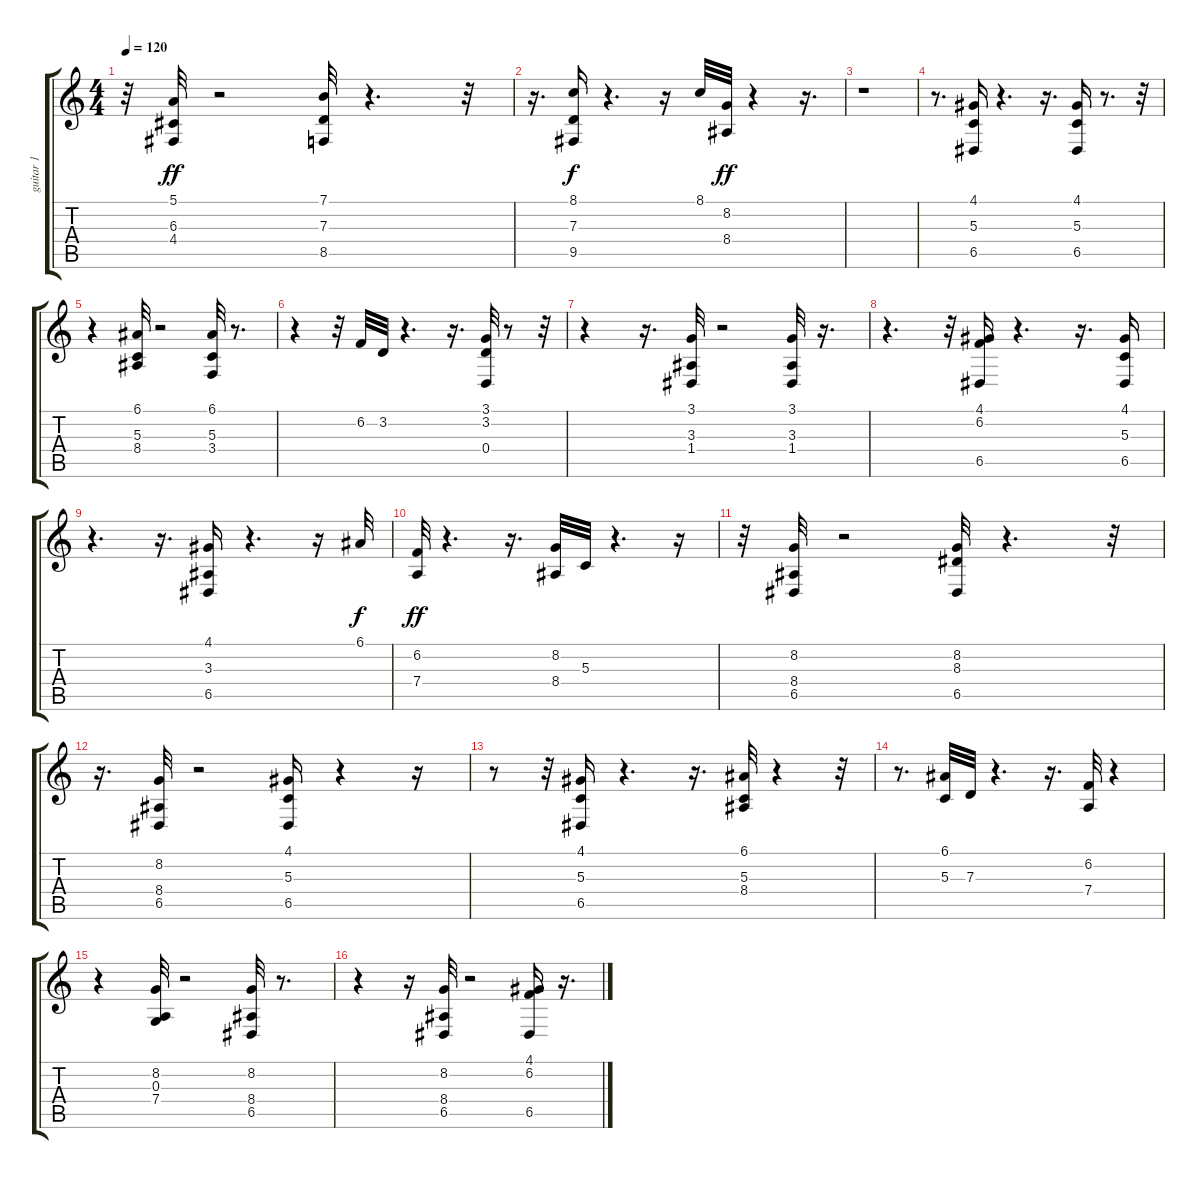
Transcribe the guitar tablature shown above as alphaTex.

\track ("guitar 1" "guitar 1") {instrument acousticgrandpiano}
\staff {score tabs}
\tuning (E4 B3 G3 D3 A2 E2) {hide}
\ts (4 4)
\tempo 120
\clef g2
\ks c
r.32{dy ff} (5.1 6.3 4.4).32 r.2 (7.1 7.3 8.5).32 r.4{d} r.32 |
r.16{d} (8.1 7.3 9.5).16{dy f} r.4{d} r.16 8.1.32 (8.2 8.4).32{dy ff} r.4 r.16{d} |
r.1 |
r.8{d} (4.1 5.3 6.5).16 r.4{d} r.16{d} (4.1 5.3 6.5).16 r.8{d} r.32 |
r.4 (6.1 5.3 8.4).32 r.2 (6.1 5.3 3.4).32 r.8{d} |
r.4 r.32 6.2.32 3.2.32 r.4{d} r.16{d} (3.1 3.2 0.4).32 r.8 r.32 |
r.4 r.16{d} (3.1 3.3 1.4).32 r.2 (3.1 3.3 1.4).32 r.16{d} |
r.4{d} r.32 (4.1 6.2 6.5).16 r.4{d} r.16{d} (4.1 5.3 6.5).16 |
r.4{d} r.16{d} (4.1 3.3 6.5).16 r.4{d} r.16 6.1.32{dy f} |
(6.2 7.4).32{dy ff} r.4{d} r.16{d} (8.2 8.4).32 5.3.32 r.4{d} r.16 |
r.32 (8.2 8.4 6.5).32 r.2 (8.2 8.3 6.5).32 r.4{d} r.32 |
r.16{d} (8.2 8.4 6.5).32 r.2 (4.1 5.3 6.5).16 r.4 r.16 |
r.8 r.32 (4.1 5.3 6.5).16 r.4{d} r.16{d} (6.1 5.3 8.4).32 r.4 r.32 |
r.8{d} (6.1 5.3).32 7.3.32 r.4{d} r.16{d} (6.2 7.4).32 r.4 |
r.4 (8.2 0.3 7.4).32 r.2 (8.2 8.4 6.5).32 r.8{d} |
r.4 r.16 (8.2 8.4 6.5).32 r.2 (4.1 6.2 6.5).16 r.16{d}
